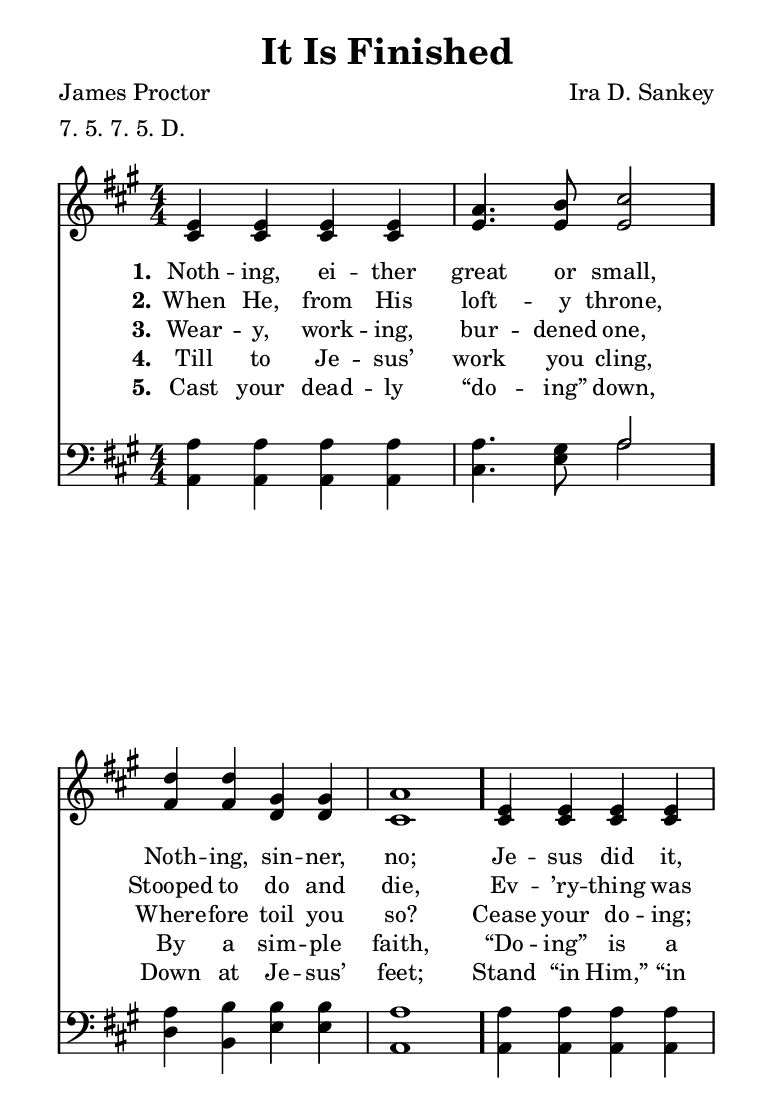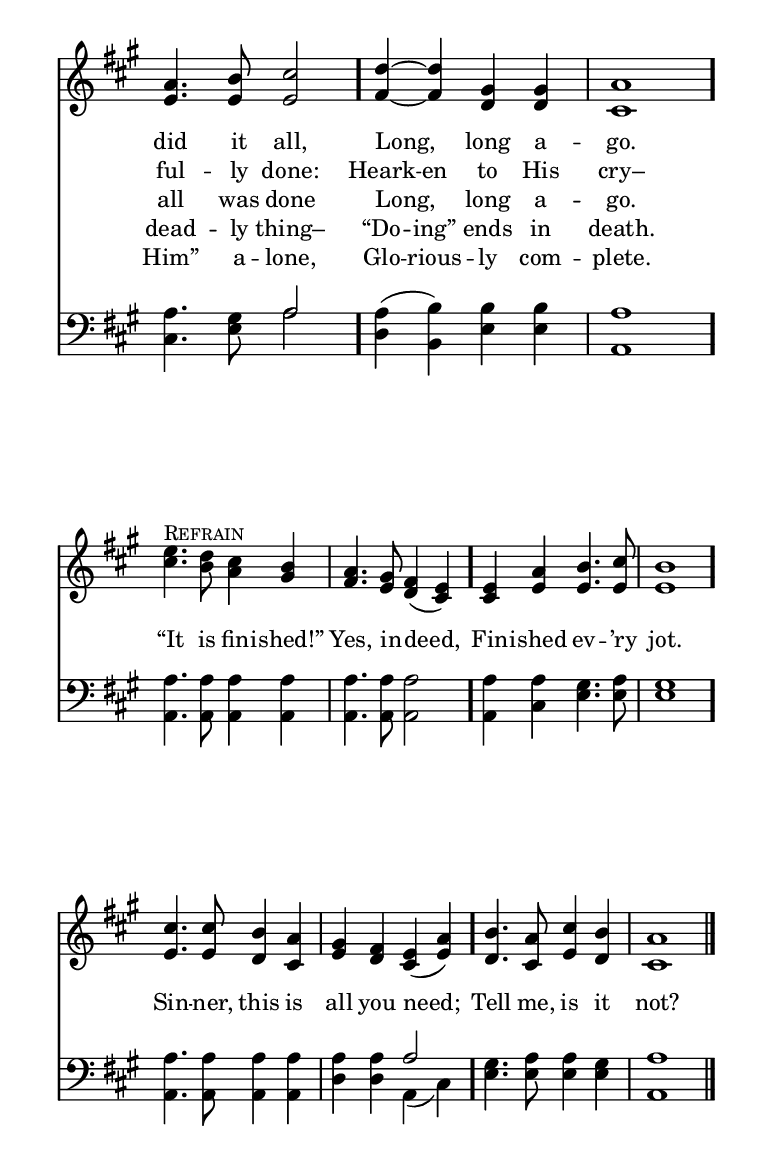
\include "common/global.ily"
\paper {
  \include "common/paper.ily"
}

\header{
  %gospel
  hymnnumber = "19"
  title = "It Is Finished"
  tunename = ""
  meter = "7. 5. 7. 5. D."
  poet = "James Proctor"
  composer = "Ira D. Sankey"
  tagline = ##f
}

% for fermata in MIDI
ta = { \tempo 4=90 }
tb = { \tempo 4=45 }

patternAA = { c4 c4 c4 c4   | c4. c8 c2      } %

patternBA = { c4 c4 c4 c4   | c1             } %
patternBB = { c4( c4) c4 c4 | c1             } %
patternBC = { c4 ~ c4 c4 c4 | c1             } %

patternCA = { c4. c8 c4 c4  | c4. c8 c4( c4) } %
patternCB = { c4. c8 c4 c4  | c4. c8 c2      } %
patternCC = { c4. c8 c4 c4  | c4 c4 c2      } %
patternCD = { c4. c8 c4 c4  | c4 c4 c4( c4) } %

patternDA = { c4 c4 c4. c8  | c1             } %
patternDB = { c4. c8 c4 c4  | c1             } %

global = {
  \include "common/overrides.ily"
  \override Staff.TimeSignature.style = #'numbered
  \time 4/4
  \override Score.MetronomeMark.transparent = ##t % hide all fermata changes too
  \ta
  \key a \major
  \autoBeamOff
}

notesSoprano = {
\global
\relative c' {

  \changePitch \patternAA { e e e e      | a b cis     }
  \changePitch \patternBA { d d gis, gis | a           }
  \changePitch \patternAA { e e e e      | a b cis     }
  \changePitch \patternBC { d d gis, gis | a           }

  << s^\markup { \small \caps "Refrain"  }
  \changePitch \patternCA { e' d cis b   | a gis fis e } >>
  \changePitch \patternDA { e a b cis    | b           }
  \changePitch \patternCD { cis cis b a  | gis fis e a }
  \changePitch \patternDB { b a cis b    | a           }

  \bar "|."

}
}

notesAlto = {
\global
\relative e' {

  \changePitch \patternAA { cis cis cis cis | e e e       }
  \changePitch \patternBA { fis fis d d     | cis         }
  \changePitch \patternAA { cis cis cis cis | e e e       }
  \changePitch \patternBC { fis fis d d     | cis         }

  \changePitch \patternCA { cis' b a gis    | fis e d cis }
  \changePitch \patternDA { cis e e e       | e           }
  \changePitch \patternCD { e e d cis       | e d cis e   }
  \changePitch \patternDB { d cis e d       | cis         }

}
}

notesTenor = {
\global
\relative a {

  \changePitch \patternAA { a a a a     | a gis a }
  \changePitch \patternBA { a b b b     | a       }
  \changePitch \patternAA { a a a a     | a gis a }
  \changePitch \patternBB { a b b b     | a       }

  \changePitch \patternCB { a a a a     | a a a   }
  \changePitch \patternDA { a a gis a   | gis     }
  \changePitch \patternCC { a a a a     | a a a   }
  \changePitch \patternDB { gis a a gis | a       }

}
}

notesBass = {
\global
\relative f, {

  \changePitch \patternAA { a a a a   | cis e a   }
  \changePitch \patternBA { d, b e e  | a,        }
  \changePitch \patternAA { a a a a   | cis e a   }
  \changePitch \patternBB { d, b e e  | a,        }

  \changePitch \patternCB { a a a a   | a a a     }
  \changePitch \patternDA { a cis e e | e         }
  \changePitch \patternCD { a, a a a  | d d a cis }
  \changePitch \patternDB { e e e e   | a,        }

}
}

Refrain = \lyricmode {

“It is fin -- ished!” Yes, in -- deed, \bar "."
Fin -- ished ev -- ’ry jot. \bar "."
Sin -- ner, this is all you need; \bar "."
Tell me, is it not? \bar "."

}

wordsA = \lyricmode {
\set stanza = "1."

Noth -- ing, ei -- ther great or small, \bar "."
Noth -- ing, sin -- ner, no; \bar "." \eogbreak
Je -- sus did it, did it all, \bar "."
Long, long a -- go. \bar "." \eogbreak

}

wordsB = \lyricmode {
\set stanza = "2."

When He, from His loft -- y throne,
Stooped to do and die,
Ev -- ’ry -- thing was ful -- ly done:
{ \mon } Heark -- en { \moff } to His cry–

\Refrain

}

wordsC = \lyricmode {
\set stanza = "3."

Wear -- y, work -- ing, bur -- dened one,
Where -- fore toil you so?
Cease your do -- ing; all was done
Long, long a -- go.

}

wordsD = \lyricmode {
\set stanza = "4."

Till to Je -- sus’ work you cling,
By a sim -- ple faith,
“Do -- ing” is a dead -- ly thing–
{ \mon } “Do -- ing” { \moff } ends in death.

}

wordsE = \lyricmode {
\set stanza = "5."

Cast your dead -- ly “do -- ing” down,
Down at Je -- sus’ feet;
Stand “in Him,” “in Him” a -- lone,
{ \mon } Glo -- rious -- ly { \moff } com -- plete.

}

\score {
  \context ChoirStaff <<
    \context Staff = upper <<
      \set Staff.autoBeaming = ##f
      \set ChoirStaff.systemStartDelimiter = #'SystemStartBar
      \set ChoirStaff.printPartCombineTexts = ##f
      \partcombine #'(2 . 9) \notesSoprano \notesAlto
      \context NullVoice = sopranos { \voiceOne << \notesSoprano >> }
    >>

		\new Lyrics = one
		\new Lyrics = two
		\new Lyrics = three
		\new Lyrics = four
		\new Lyrics = five

    \new Staff = men <<
      \set Staff.autoBeaming = ##f
      \clef bass
      \set ChoirStaff.printPartCombineTexts = ##f
      \partcombine #'(2 . 9) \notesTenor \notesBass
    >>

		\context Lyrics = one   \lyricsto sopranos \wordsA
		\context Lyrics = two   \lyricsto sopranos \wordsB
		\context Lyrics = three \lyricsto sopranos \wordsC
		\context Lyrics = four  \lyricsto sopranos \wordsD
		\context Lyrics = five  \lyricsto sopranos \wordsE
  >>
  \layout {
    \include "common/layout.ily"
  }
  \midi{
    \include "common/midi.ily"
  }
}

\version "2.19.49"  % necessary for upgrading to future LilyPond versions.

% vi:set et ts=2 sw=2 ai nocindent syntax=lilypond:
